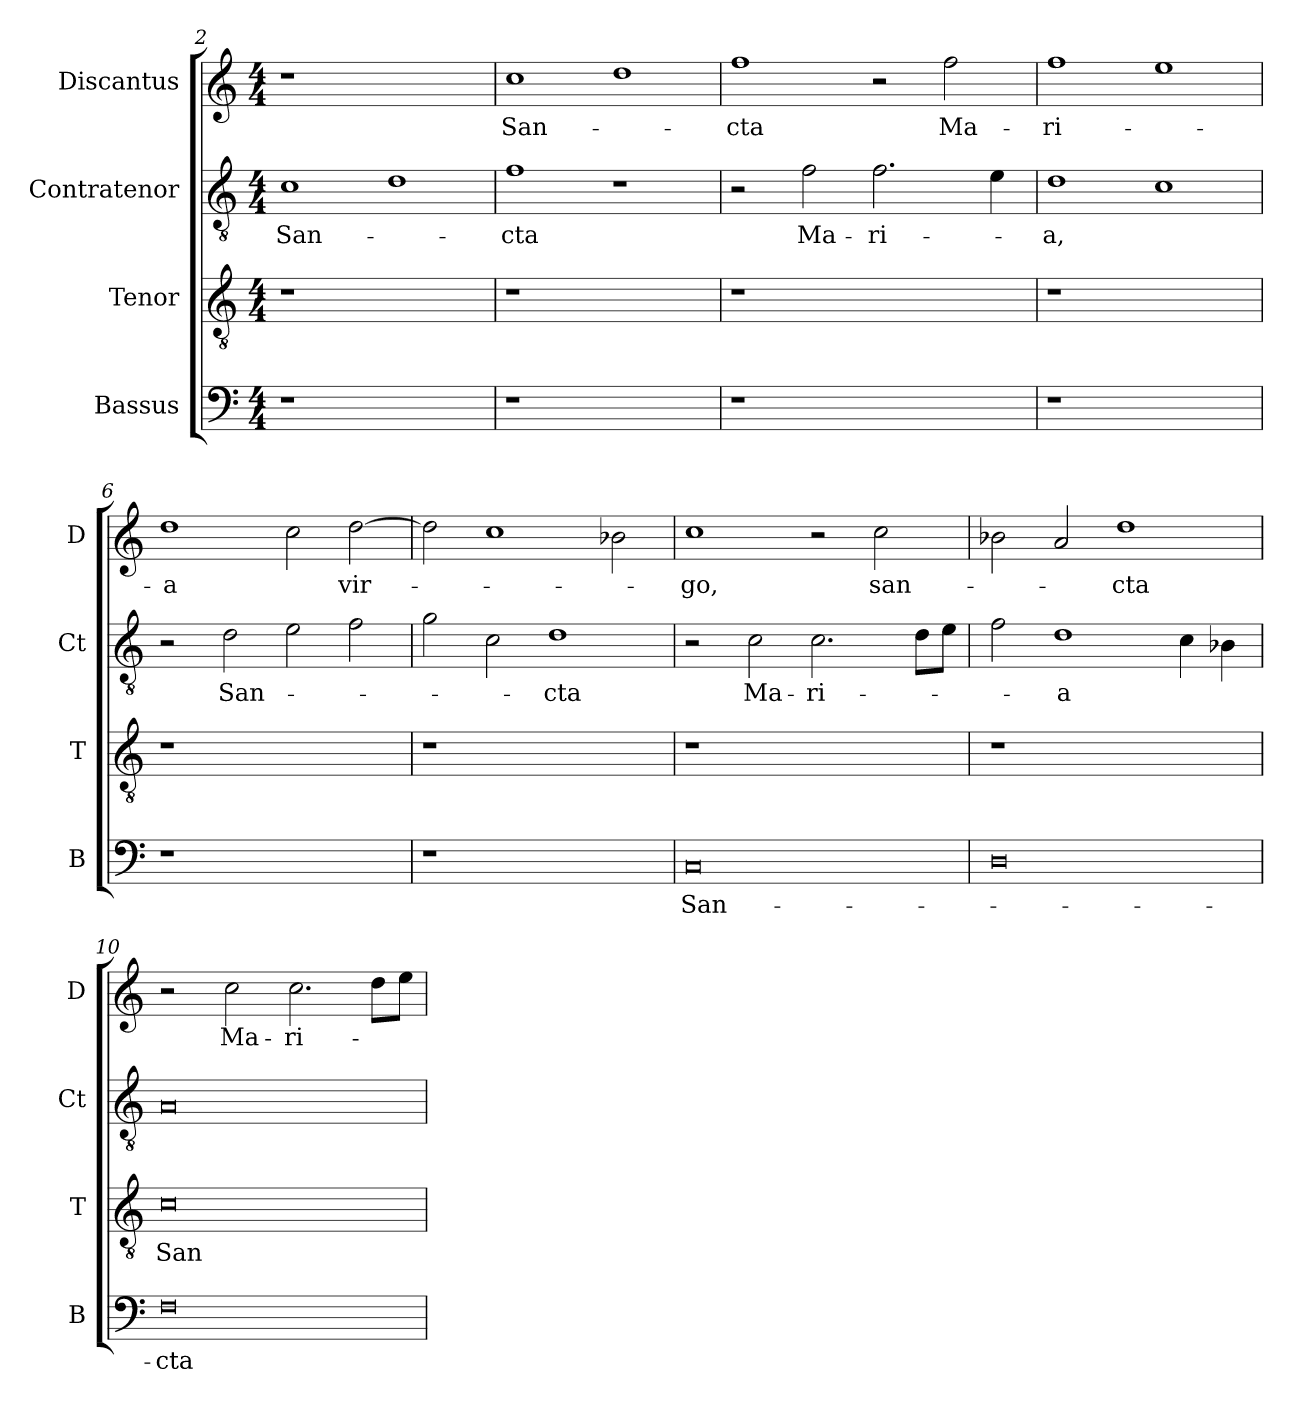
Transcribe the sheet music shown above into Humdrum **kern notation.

**kern	**text	**kern	**text	**kern	**text	**kern	**text
*part4	*part4	*part3	*part3	*part2	*part2	*part1	*part1
*staff4	*staff4	*staff3	*staff3	*staff2	*staff2	*staff1	*staff1
*I"Bassus	*	*I"Tenor	*	*I"Contratenor	*	*I"Discantus	*
*I'B	*	*I'T	*	*I'Ct	*	*I'D	*
*clefF4	*	*clefGv2	*	*clefGv2	*	*clefG2	*
*k[]	*	*k[]	*	*k[]	*	*k[]	*
*M4/4	*	*M4/4	*	*M4/4	*	*M4/4	*
=2	=2	=2	=2	=2	=2	=2	=2
!LO:N:vis=1	!	!LO:N:vis=1	!	!	!	!LO:N:vis=1	!
0r	.	0r	.	1ci	San-	0r	.
.	.	.	.	1di	.	.	.
=3	=3	=3	=3	=3	=3	=3	=3
!LO:N:vis=1	!	!LO:N:vis=1	!	!	!	!	!
0r	.	0r	.	1fi	-cta	1cci	San-
.	.	.	.	1r	.	1ddi	.
=4	=4	=4	=4	=4	=4	=4	=4
!LO:N:vis=1	!	!LO:N:vis=1	!	!	!	!	!
0r	.	0r	.	2r	.	1ffi	-cta
.	.	.	.	2fi\	Ma-	.	.
.	.	.	.	2.fi\	-ri-	2r	.
.	.	.	.	.	.	2ffi\	Ma-
.	.	.	.	4ei\	.	.	.
=5	=5	=5	=5	=5	=5	=5	=5
!LO:N:vis=1	!	!LO:N:vis=1	!	!	!	!	!
0r	.	0r	.	1di	-a,	1ffi	-ri-
.	.	.	.	1ci	.	1eei	.
=6	=6	=6	=6	=6	=6	=6	=6
!LO:N:vis=1	!	!LO:N:vis=1	!	!	!	!	!
0r	.	0r	.	2r	.	1ddi	-a
.	.	.	.	2di\	San-	.	.
.	.	.	.	2ei\	.	2cci\	.
.	.	.	.	2fi\	.	[2ddi\	vir-
=7	=7	=7	=7	=7	=7	=7	=7
!LO:N:vis=1	!	!LO:N:vis=1	!	!	!	!	!
0r	.	0r	.	2gi\	.	2ddi\]	.
.	.	.	.	2ci\	.	1cci	.
.	.	.	.	1di	-cta	.	.
.	.	.	.	.	.	2b-i\	.
!!LO:LB:g=z
=8	=8	=8	=8	=8	=8	=8	=8
!	!	!LO:N:vis=1	!	!	!	!	!
0Ci	San-	0r	.	2r	.	1cci	-go,
.	.	.	.	2ci\	Ma-	.	.
.	.	.	.	2.ci\	-ri-	2r	.
.	.	.	.	.	.	2cci\	san-
.	.	.	.	8di\L	.	.	.
.	.	.	.	8ei\J	.	.	.
=9	=9	=9	=9	=9	=9	=9	=9
!	!	!LO:N:vis=1	!	!	!	!	!
0Di	.	0r	.	2fi\	.	2b-i\	.
.	.	.	.	1di	-a	2ai/	.
.	.	.	.	.	.	1ddi	-cta
.	.	.	.	4ci\	.	.	.
.	.	.	.	4B-i\	.	.	.
=10	=10	=10	=10	=10	=10	=10	=10
0Fi	-cta	0ci	San-	0Ai	.	2r	.
.	.	.	.	.	.	2cci\	Ma-
.	.	.	.	.	.	2.cci\	-ri-
.	.	.	.	.	.	8ddi\L	.
.	.	.	.	.	.	8eei\J	.
=	=	=	=	=	=	=	=
*-	*-	*-	*-	*-	*-	*-	*-
